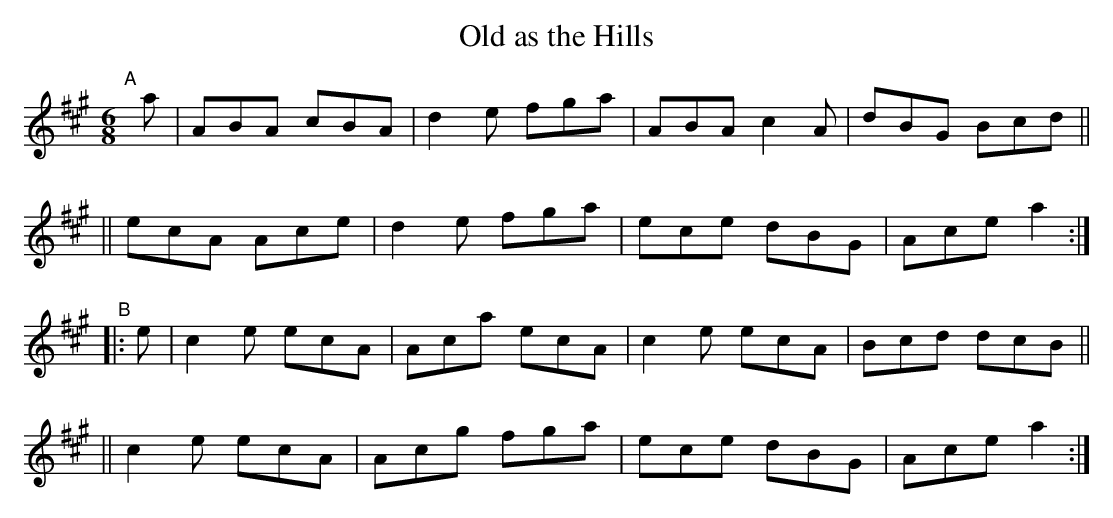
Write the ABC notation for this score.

X:1
T: Old as the Hills
M: 6/8
L: 1/8
K: A
"^A"[|] a \
 | ABA cBA | d2e fga | ABA c2A | dBG Bcd ||
|| ecA Ace | d2e fga | ece dBG | Ace a2 :|
"^B"|: e \
|  c2e ecA | Aca ecA | c2e ecA | Bcd dcB ||
|| c2e ecA | Acg fga | ece dBG | Ace a2 :|
